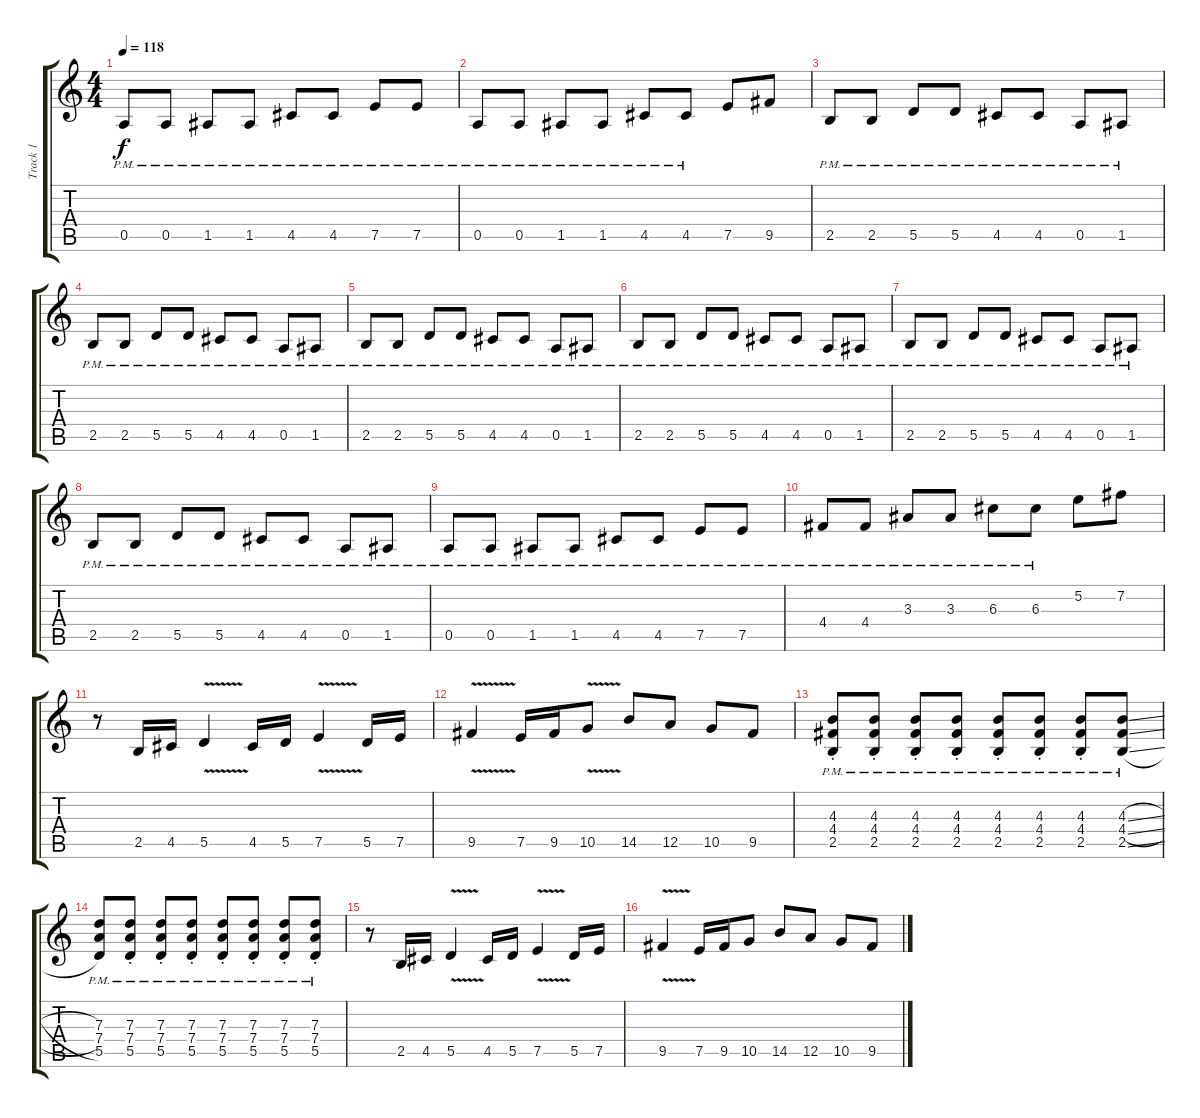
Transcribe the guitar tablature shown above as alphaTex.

\track ("Track 1" "Track 1") {instrument electricguitarjazz}
\staff {score tabs}
\tuning (E4 B3 G3 D3 A2 E2) {hide}
\ts (4 4)
\tempo 118
\clef g2
\ks c
0.5{pm}.8{dy f} 0.5{pm}.8 1.5{pm}.8 1.5{pm}.8 4.5{pm}.8 4.5{pm}.8 7.5{pm}.8 7.5{pm}.8 |
0.5{pm}.8 0.5{pm}.8 1.5{pm}.8 1.5{pm}.8 4.5{pm}.8 4.5{pm}.8 7.5.8 9.5.8 |
2.5{pm}.8 2.5{pm}.8 5.5{pm}.8 5.5{pm}.8 4.5{pm}.8 4.5{pm}.8 0.5{pm}.8 1.5{pm}.8 |
2.5{pm}.8 2.5{pm}.8 5.5{pm}.8 5.5{pm}.8 4.5{pm}.8 4.5{pm}.8 0.5{pm}.8 1.5{pm}.8 |
2.5{pm}.8 2.5{pm}.8 5.5{pm}.8 5.5{pm}.8 4.5{pm}.8 4.5{pm}.8 0.5{pm}.8 1.5{pm}.8 |
2.5{pm}.8 2.5{pm}.8 5.5{pm}.8 5.5{pm}.8 4.5{pm}.8 4.5{pm}.8 0.5{pm}.8 1.5{pm}.8 |
2.5{pm}.8 2.5{pm}.8 5.5{pm}.8 5.5{pm}.8 4.5{pm}.8 4.5{pm}.8 0.5{pm}.8 1.5{pm}.8 |
2.5{pm}.8 2.5{pm}.8 5.5{pm}.8 5.5{pm}.8 4.5{pm}.8 4.5{pm}.8 0.5{pm}.8 1.5{pm}.8 |
0.5{pm}.8 0.5{pm}.8 1.5{pm}.8 1.5{pm}.8 4.5{pm}.8 4.5{pm}.8 7.5{pm}.8 7.5{pm}.8 |
4.4{pm}.8 4.4{pm}.8 3.3{pm}.8 3.3{pm}.8 6.3{pm}.8 6.3{pm}.8 5.2.8 7.2.8 |
r.8 2.5.16 4.5.16 5.5{v}.4 4.5.16 5.5.16 7.5{v}.4 5.5.16 7.5.16 |
9.5{v}.4 7.5.16 9.5.16 10.5{v}.8 14.5.8 12.5.8 10.5.8 9.5.8 |
(4.3{pm st} 4.4{pm st} 2.5{pm st}).8 (4.3{pm st} 4.4{pm st} 2.5{pm st}).8 (4.3{pm st} 4.4{pm st} 2.5{pm st}).8 (4.3{pm st} 4.4{pm st} 2.5{pm st}).8 (4.3{pm st} 4.4{pm st} 2.5{pm st}).8 (4.3{pm st} 4.4{pm st} 2.5{pm st}).8 (4.3{pm st} 4.4{pm st} 2.5{pm st}).8 (4.3{sl pm} 4.4{sl pm} 2.5{sl pm}).8 |
(7.3{pm} 7.4{pm} 5.5{pm}).8 (7.3{pm st} 7.4{pm st} 5.5{pm st}).8 (7.3{pm st} 7.4{pm st} 5.5{pm st}).8 (7.3{pm st} 7.4{pm st} 5.5{pm st}).8 (7.3{pm st} 7.4{pm st} 5.5{pm st}).8 (7.3{pm st} 7.4{pm st} 5.5{pm st}).8 (7.3{pm st} 7.4{pm st} 5.5{pm st}).8 (7.3{pm st} 7.4{pm st} 5.5{pm st}).8 |
r.8 2.5.16 4.5.16 5.5{v}.4 4.5.16 5.5.16 7.5{v}.4 5.5.16 7.5.16 |
9.5{v}.4 7.5.16 9.5.16 10.5.8 14.5.8 12.5.8 10.5.8 9.5.8
